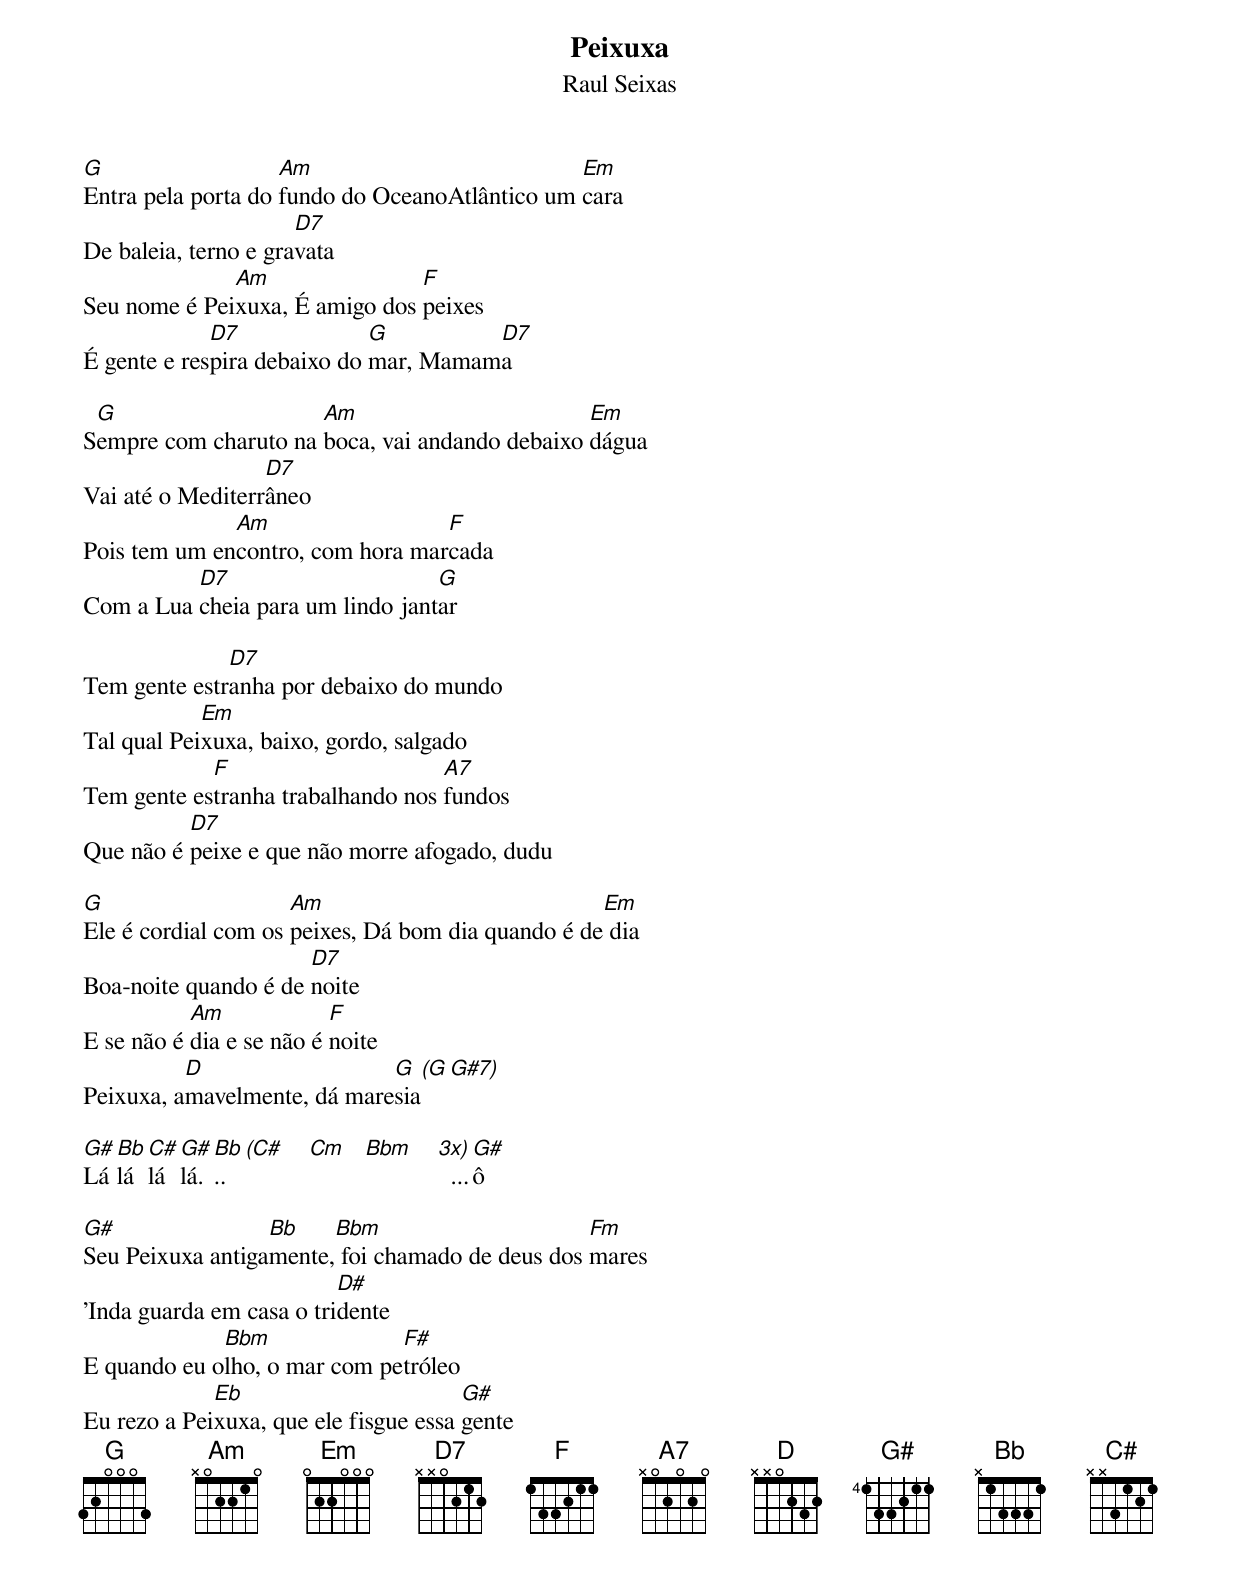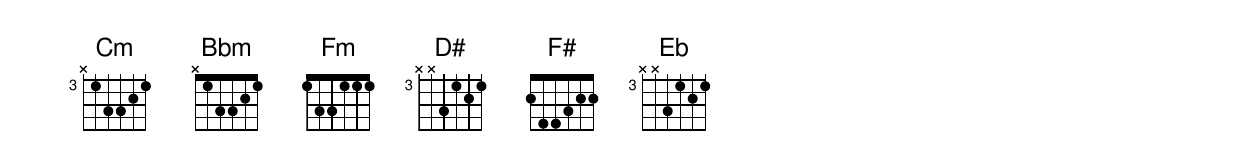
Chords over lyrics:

Peixuxa
Raul Seixas

G                   Am                          Em
Entra pela porta do fundo do OceanoAtlântico um cara
                      D7
De baleia, terno e gravata
              Am                F
Seu nome é Peixuxa, É amigo dos peixes
             D7              G         D7
É gente e respira debaixo do mar, Mamama

 G                    Am                        Em
Sempre com charuto na boca, vai andando debaixo dágua
                  D7
Vai até o Mediterrâneo
              Am                  F
Pois tem um encontro, com hora marcada
          D7                      G
Com a Lua cheia para um lindo jantar

              D7
Tem gente estranha por debaixo do mundo
            Em
Tal qual Peixuxa, baixo, gordo, salgado
            F                      A7
Tem gente estranha trabalhando nos fundos
          D7
Que não é peixe e que não morre afogado, dudu

G                    Am                            Em
Ele é cordial com os peixes, Dá bom dia quando é de dia
                      D7
Boa-noite quando é de noite
           Am             F
E se não é dia e se não é noite
          D                  G  (G G#7)
Peixuxa, amavelmente, dá maresia

G# Bb C# G# Bb (C# Cm Bbm 3x)  G#
Lá lá lá lá...              ...ô

G#                Bb    Bbm                      Fm
Seu Peixuxa antigamente, foi chamado de deus dos mares
                          D#
'Inda guarda em casa o tridente
             Bbm              F#
E quando eu olho, o mar com petróleo
             Eb                        G#
Eu rezo a Peixuxa, que ele fisgue essa gente
